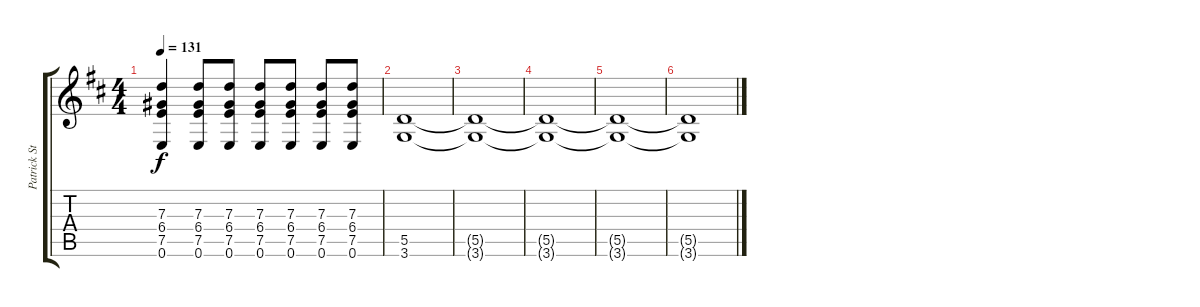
\track ("Patrick Stump" "Patrick St") {instrument distortionguitar}
\staff {score tabs}
\tuning (E4 B3 G3 D3 A2 E2) {hide}
\ts (4 4)
\tempo 131
\clef g2
\ks d
(7.3 6.4 7.5 0.6).4{dy f} (7.3 6.4 7.5 0.6).8 (7.3 6.4 7.5 0.6).8 (7.3 6.4 7.5 0.6).8 (7.3 6.4 7.5 0.6).8 (7.3 6.4 7.5 0.6).8 (7.3 6.4 7.5 0.6).8 |
(5.5 3.6).1 |
(5.5{t} 3.6{t}).1 |
(5.5{t} 3.6{t}).1 |
(5.5{t} 3.6{t}).1 |
(5.5{t} 3.6{t}).1
